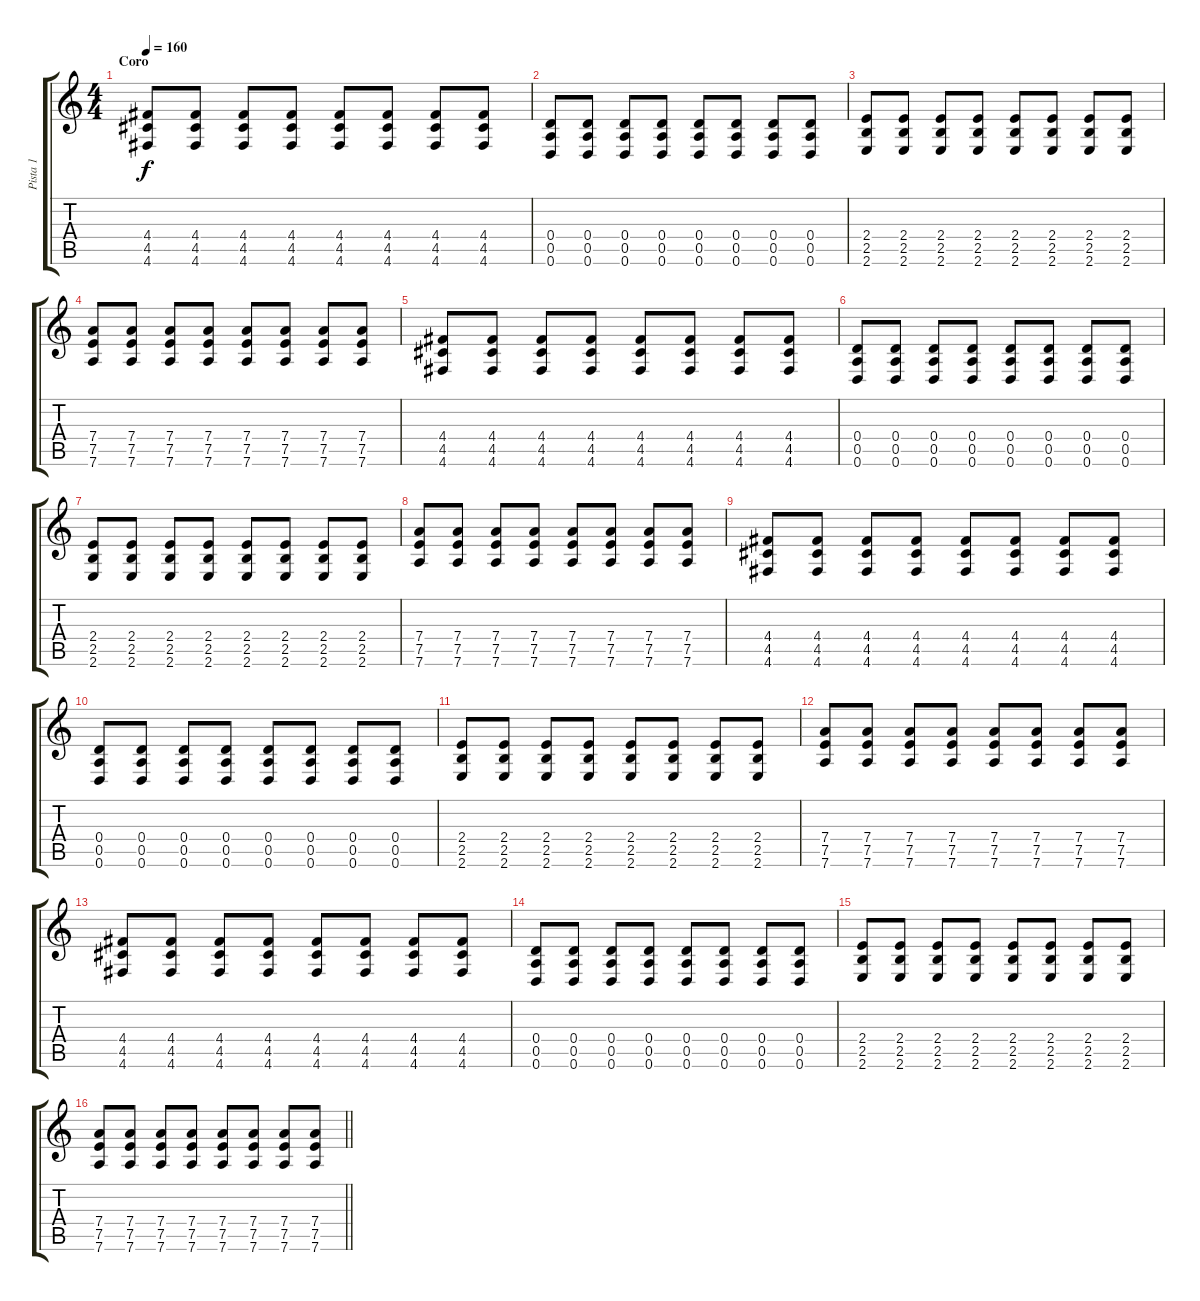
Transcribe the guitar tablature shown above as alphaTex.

\track ("Pista 1" "Pista 1") {instrument distortionguitar}
\staff {score tabs}
\tuning (E4 B3 G3 D3 A2 D2) {hide}
\ts (4 4)
\section ("" "Coro")
\tempo 160
\clef g2
\ks c
(4.4 4.5 4.6).8{dy f} (4.4 4.5 4.6).8 (4.4 4.5 4.6).8 (4.4 4.5 4.6).8 (4.4 4.5 4.6).8 (4.4 4.5 4.6).8 (4.4 4.5 4.6).8 (4.4 4.5 4.6).8 |
(0.4 0.5 0.6).8 (0.4 0.5 0.6).8 (0.4 0.5 0.6).8 (0.4 0.5 0.6).8 (0.4 0.5 0.6).8 (0.4 0.5 0.6).8 (0.4 0.5 0.6).8 (0.4 0.5 0.6).8 |
(2.4 2.5 2.6).8 (2.4 2.5 2.6).8 (2.4 2.5 2.6).8 (2.4 2.5 2.6).8 (2.4 2.5 2.6).8 (2.4 2.5 2.6).8 (2.4 2.5 2.6).8 (2.4 2.5 2.6).8 |
(7.4 7.5 7.6).8 (7.4 7.5 7.6).8 (7.4 7.5 7.6).8 (7.4 7.5 7.6).8 (7.4 7.5 7.6).8 (7.4 7.5 7.6).8 (7.4 7.5 7.6).8 (7.4 7.5 7.6).8 |
(4.4 4.5 4.6).8 (4.4 4.5 4.6).8 (4.4 4.5 4.6).8 (4.4 4.5 4.6).8 (4.4 4.5 4.6).8 (4.4 4.5 4.6).8 (4.4 4.5 4.6).8 (4.4 4.5 4.6).8 |
(0.4 0.5 0.6).8 (0.4 0.5 0.6).8 (0.4 0.5 0.6).8 (0.4 0.5 0.6).8 (0.4 0.5 0.6).8 (0.4 0.5 0.6).8 (0.4 0.5 0.6).8 (0.4 0.5 0.6).8 |
(2.4 2.5 2.6).8 (2.4 2.5 2.6).8 (2.4 2.5 2.6).8 (2.4 2.5 2.6).8 (2.4 2.5 2.6).8 (2.4 2.5 2.6).8 (2.4 2.5 2.6).8 (2.4 2.5 2.6).8 |
(7.4 7.5 7.6).8 (7.4 7.5 7.6).8 (7.4 7.5 7.6).8 (7.4 7.5 7.6).8 (7.4 7.5 7.6).8 (7.4 7.5 7.6).8 (7.4 7.5 7.6).8 (7.4 7.5 7.6).8 |
(4.4 4.5 4.6).8 (4.4 4.5 4.6).8 (4.4 4.5 4.6).8 (4.4 4.5 4.6).8 (4.4 4.5 4.6).8 (4.4 4.5 4.6).8 (4.4 4.5 4.6).8 (4.4 4.5 4.6).8 |
(0.4 0.5 0.6).8 (0.4 0.5 0.6).8 (0.4 0.5 0.6).8 (0.4 0.5 0.6).8 (0.4 0.5 0.6).8 (0.4 0.5 0.6).8 (0.4 0.5 0.6).8 (0.4 0.5 0.6).8 |
(2.4 2.5 2.6).8 (2.4 2.5 2.6).8 (2.4 2.5 2.6).8 (2.4 2.5 2.6).8 (2.4 2.5 2.6).8 (2.4 2.5 2.6).8 (2.4 2.5 2.6).8 (2.4 2.5 2.6).8 |
(7.4 7.5 7.6).8 (7.4 7.5 7.6).8 (7.4 7.5 7.6).8 (7.4 7.5 7.6).8 (7.4 7.5 7.6).8 (7.4 7.5 7.6).8 (7.4 7.5 7.6).8 (7.4 7.5 7.6).8 |
(4.4 4.5 4.6).8 (4.4 4.5 4.6).8 (4.4 4.5 4.6).8 (4.4 4.5 4.6).8 (4.4 4.5 4.6).8 (4.4 4.5 4.6).8 (4.4 4.5 4.6).8 (4.4 4.5 4.6).8 |
(0.4 0.5 0.6).8 (0.4 0.5 0.6).8 (0.4 0.5 0.6).8 (0.4 0.5 0.6).8 (0.4 0.5 0.6).8 (0.4 0.5 0.6).8 (0.4 0.5 0.6).8 (0.4 0.5 0.6).8 |
(2.4 2.5 2.6).8 (2.4 2.5 2.6).8 (2.4 2.5 2.6).8 (2.4 2.5 2.6).8 (2.4 2.5 2.6).8 (2.4 2.5 2.6).8 (2.4 2.5 2.6).8 (2.4 2.5 2.6).8 |
\barLineRight lightlight
(7.4 7.5 7.6).8 (7.4 7.5 7.6).8 (7.4 7.5 7.6).8 (7.4 7.5 7.6).8 (7.4 7.5 7.6).8 (7.4 7.5 7.6).8 (7.4 7.5 7.6).8 (7.4 7.5 7.6).8
